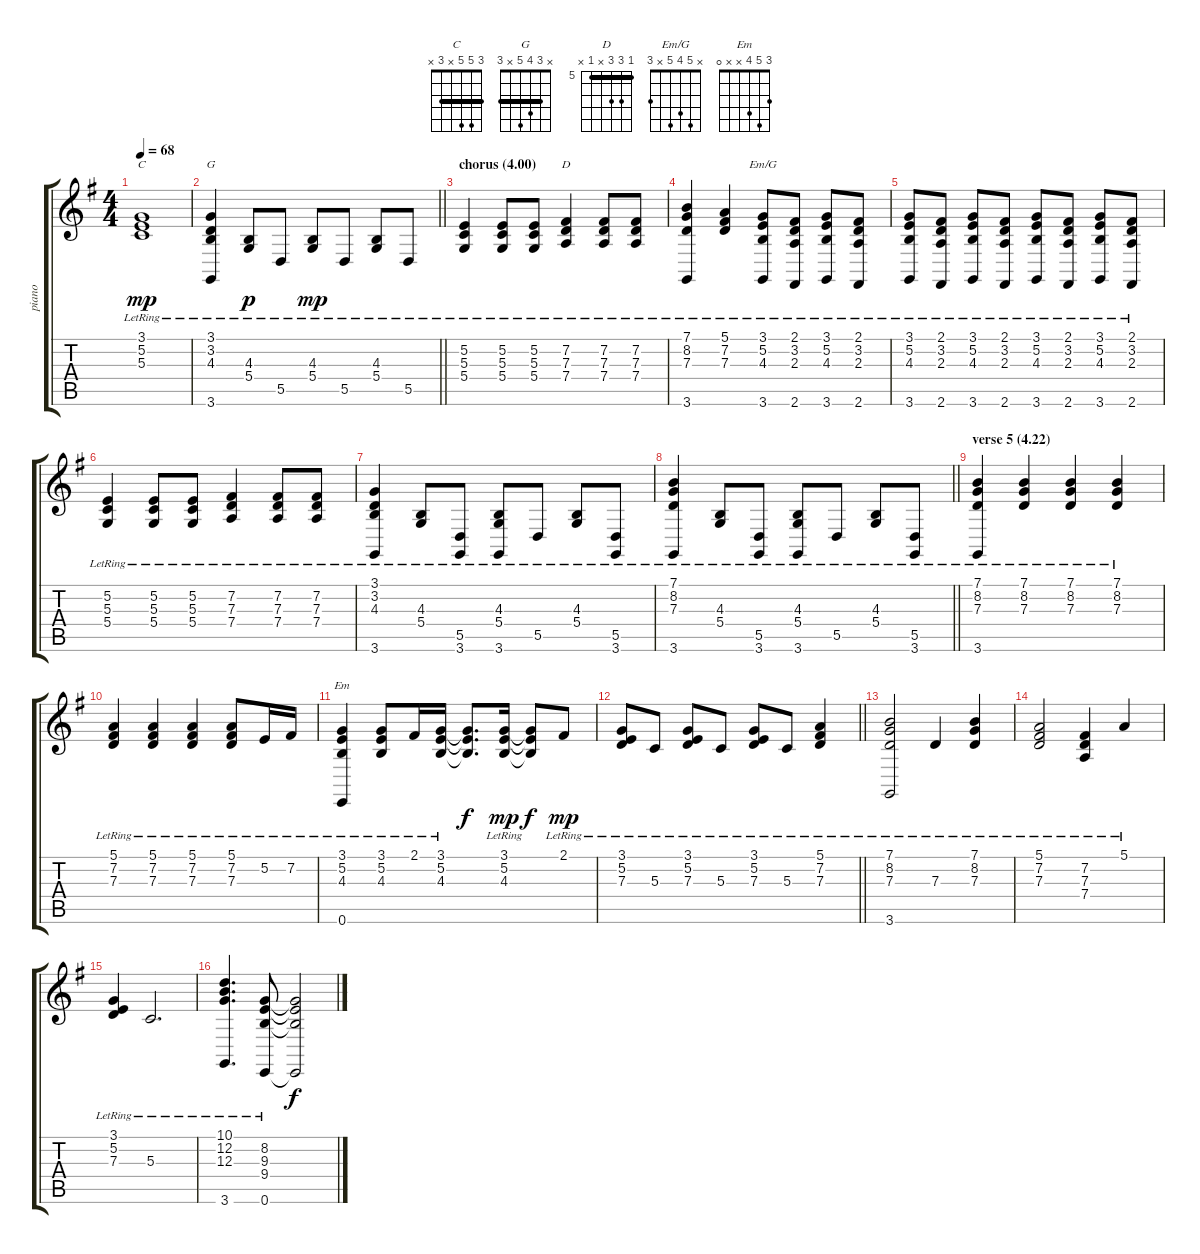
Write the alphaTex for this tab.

\track ("piano" "piano") {instrument brightacousticpiano}
\staff {score tabs}
\tuning (E4 B3 G3 D3 A2 E2) {hide}
\chord ("C" 3 5 5 x 3 x) {barre 3}
\chord ("G" x 3 4 5 x 3) {barre 3}
\chord ("D" 5 7 7 x 5 x) {firstfret 5 barre 5}
\chord ("Em/G" x 5 4 5 x 3)
\chord ("Em" 3 5 4 x x 0)
\ts (4 4)
\tempo 68
\clef g2
\ks g
(3.1{lr} 5.2{lr} 5.3{lr}).1{ch "C" dy mp} |
\barLineRight lightlight
(3.1{lr} 3.2{lr} 4.3{lr} 3.6{lr}).4{ch "G"} (4.3{lr} 5.4{lr}).8{dy p} 5.5{lr}.8 (4.3{lr} 5.4{lr}).8{dy mp} 5.5{lr}.8 (4.3{lr} 5.4{lr}).8 5.5{lr}.8 |
\section ("" "chorus (4.00)")
(5.2{lr} 5.3{lr} 5.4{lr}).4 (5.2{lr} 5.3{lr} 5.4{lr}).8 (5.2{lr} 5.3{lr} 5.4{lr}).8 (7.2{lr} 7.3{lr} 7.4{lr}).4{ch "D"} (7.2{lr} 7.3{lr} 7.4{lr}).8 (7.2{lr} 7.3{lr} 7.4{lr}).8 |
(7.1{lr} 8.2{lr} 7.3{lr} 3.6{lr}).4 (5.1{lr} 7.2{lr} 7.3{lr}).4 (3.1{lr} 5.2{lr} 4.3{lr} 3.6{lr}).8{ch "Em/G"} (2.1{lr} 3.2{lr} 2.3{lr} 2.6{lr}).8 (3.1{lr} 5.2{lr} 4.3{lr} 3.6{lr}).8 (2.1{lr} 3.2{lr} 2.3{lr} 2.6{lr}).8 |
(3.1{lr} 5.2{lr} 4.3{lr} 3.6{lr}).8 (2.1{lr} 3.2{lr} 2.3{lr} 2.6{lr}).8 (3.1{lr} 5.2{lr} 4.3{lr} 3.6{lr}).8 (2.1{lr} 3.2{lr} 2.3{lr} 2.6{lr}).8 (3.1{lr} 5.2{lr} 4.3{lr} 3.6{lr}).8 (2.1{lr} 3.2{lr} 2.3{lr} 2.6{lr}).8 (3.1{lr} 5.2{lr} 4.3{lr} 3.6{lr}).8 (2.1{lr} 3.2{lr} 2.3{lr} 2.6{lr}).8 |
(5.2{lr} 5.3{lr} 5.4{lr}).4 (5.2{lr} 5.3{lr} 5.4{lr}).8 (5.2{lr} 5.3{lr} 5.4{lr}).8 (7.2{lr} 7.3{lr} 7.4{lr}).4 (7.2{lr} 7.3{lr} 7.4{lr}).8 (7.2{lr} 7.3{lr} 7.4{lr}).8 |
(3.1{lr} 3.2{lr} 4.3{lr} 3.6{lr}).4 (4.3{lr} 5.4{lr}).8 (5.5{lr} 3.6{lr}).8 (4.3{lr} 5.4{lr} 3.6{lr}).8 5.5{lr}.8 (4.3{lr} 5.4{lr}).8 (5.5{lr} 3.6{lr}).8 |
\barLineRight lightlight
(7.1{lr} 8.2{lr} 7.3{lr} 3.6{lr}).4 (4.3{lr} 5.4{lr}).8 (5.5{lr} 3.6{lr}).8 (4.3{lr} 5.4{lr} 3.6{lr}).8 5.5{lr}.8 (4.3{lr} 5.4{lr}).8 (5.5{lr} 3.6{lr}).8 |
\section ("" "verse 5 (4.22)")
(7.1{lr} 8.2{lr} 7.3{lr} 3.6{lr}).4 (7.1{lr} 8.2{lr} 7.3{lr}).4 (7.1{lr} 8.2{lr} 7.3{lr}).4 (7.1{lr} 8.2{lr} 7.3{lr}).4 |
(5.1{lr} 7.2{lr} 7.3{lr}).4 (5.1{lr} 7.2{lr} 7.3{lr}).4 (5.1{lr} 7.2{lr} 7.3{lr}).4 (5.1{lr} 7.2{lr} 7.3{lr}).8 5.2{lr}.16 7.2{lr}.16 |
(3.1{lr} 5.2{lr} 4.3{lr} 0.6{lr}).4{ch "Em"} (3.1{lr} 5.2{lr} 4.3{lr}).8 2.1{lr}.16 (3.1{lr} 5.2{lr} 4.3{lr}).16 (3.1{t} 5.2{t} 4.3{t}).8{d dy f} (3.1{lr} 5.2{lr} 4.3{lr}).16{dy mp} (3.1{t} 5.2{t} 4.3{t}).8{dy f} 2.1{lr}.8{dy mp} |
\barLineRight lightlight
(3.1{lr} 5.2{lr} 7.3{lr}).8 5.3{lr}.8 (3.1{lr} 5.2{lr} 7.3{lr}).8 5.3{lr}.8 (3.1{lr} 5.2{lr} 7.3{lr}).8 5.3{lr}.8 (5.1{lr} 7.2{lr} 7.3{lr}).4 |
(7.1{lr} 8.2{lr} 7.3{lr} 3.6{lr}).2 7.3{lr}.4 (7.1{lr} 8.2{lr} 7.3{lr}).4 |
(5.1{lr} 7.2{lr} 7.3{lr}).2 (7.2{lr} 7.3{lr} 7.4{lr}).4 5.1{lr}.4 |
(3.1{lr} 5.2{lr} 7.3{lr}).4 5.3{lr}.2{d} |
(10.1{lr} 12.2{lr} 12.3{lr} 3.6{lr}).4{d} (8.2{lr} 9.3{lr} 9.4{lr} 0.6{lr}).8 (8.2{t} 9.3{t} 9.4{t} 0.6{t}).2{dy f}
